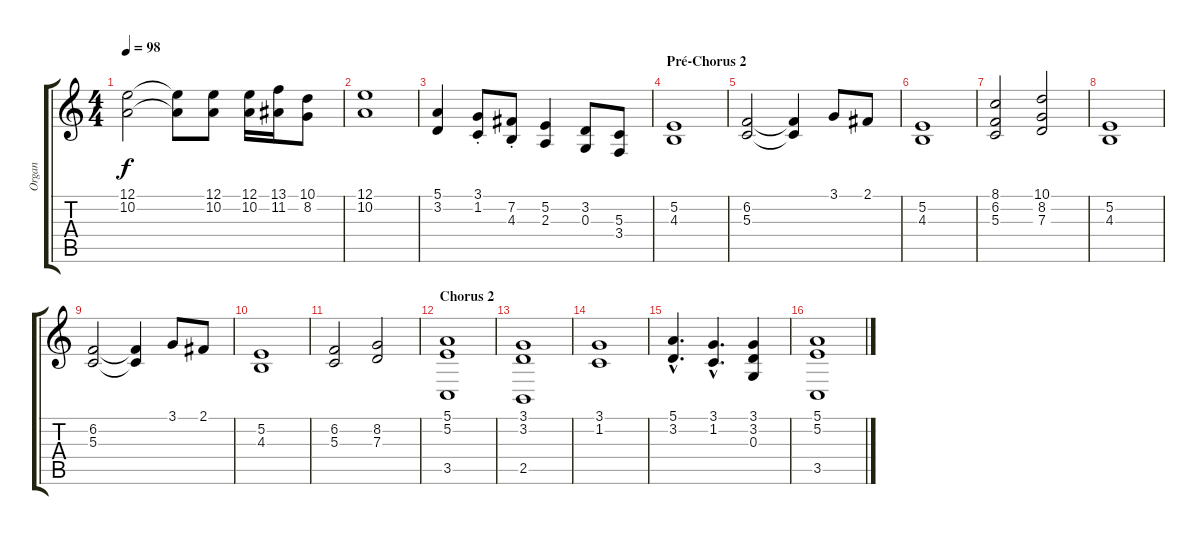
\track ("Organ" "Organ") {instrument rockorgan}
\staff {score tabs}
\tuning (E4 B3 G3 D3 A2 E2) {hide}
\ts (4 4)
\tempo 98
\clef g2
\ks c
(12.1 10.2).2{dy f} (12.1{t} 10.2{t}).8 (12.1 10.2).8 (12.1 10.2).16 (13.1 11.2).16 (10.1 8.2).8 |
(12.1 10.2).1 |
(5.1 3.2).4 (3.1{st} 1.2{st}).8 (7.2{st} 4.3{st}).8 (5.2 2.3).4 (3.2 0.3).8 (5.3 3.4).8 |
\section ("" "Pré-Chorus 2")
(5.2 4.3).1 |
(6.2 5.3).2 (6.2{t} 5.3{t}).4 3.1.8 2.1.8 |
(5.2 4.3).1 |
(8.1 6.2 5.3).2 (10.1 8.2 7.3).2 |
(5.2 4.3).1 |
(6.2 5.3).2 (6.2{t} 5.3{t}).4 3.1.8 2.1.8 |
(5.2 4.3).1 |
(6.2 5.3).2 (8.2 7.3).2 |
\section ("" "Chorus 2")
(5.1 5.2 3.5).1{instrument stringensemble1} |
(3.1 3.2 2.5).1 |
(3.1 1.2).1 |
(5.1{hac} 3.2{hac}).4{d} (3.1{hac} 1.2{hac}).4{d} (3.1 3.2 0.3).4 |
(5.1 5.2 3.5).1
